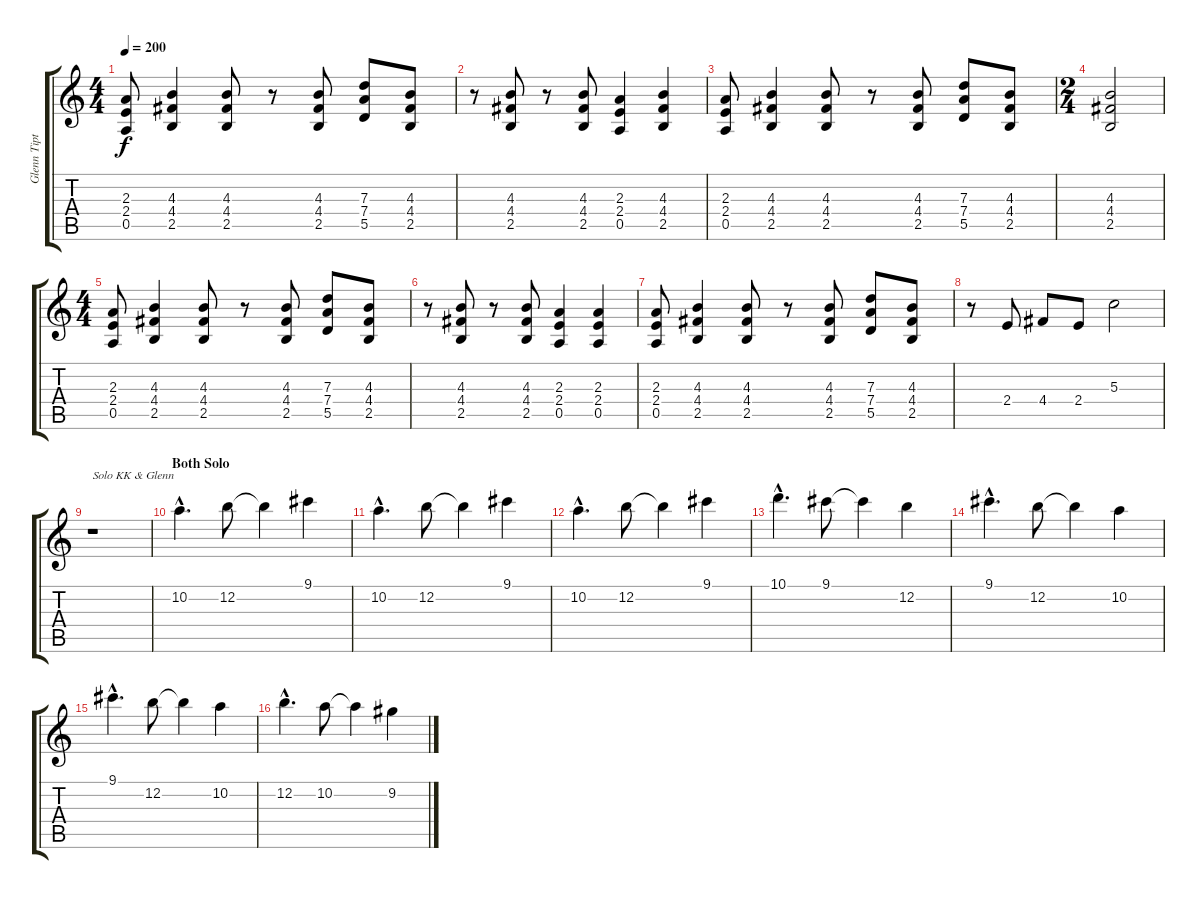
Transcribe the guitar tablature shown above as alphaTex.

\track ("Glenn Tipton" "Glenn Tipt") {instrument distortionguitar}
\staff {score tabs}
\tuning (E4 B3 G3 D3 A2 E2) {hide}
\ts (4 4)
\tempo 200
\clef g2
\ks c
(2.3 2.4 0.5).8{dy f} (4.3 4.4 2.5).4 (4.3 4.4 2.5).8 r.8 (4.3 4.4 2.5).8 (7.3 7.4 5.5).8 (4.3 4.4 2.5).8 |
r.8 (4.3 4.4 2.5).8 r.8 (4.3 4.4 2.5).8 (2.3 2.4 0.5).4 (4.3 4.4 2.5).4 |
(2.3 2.4 0.5).8 (4.3 4.4 2.5).4 (4.3 4.4 2.5).8 r.8 (4.3 4.4 2.5).8 (7.3 7.4 5.5).8 (4.3 4.4 2.5).8 |
\ts (2 4)
(4.3 4.4 2.5).2 |
\ts (4 4)
(2.3 2.4 0.5).8 (4.3 4.4 2.5).4 (4.3 4.4 2.5).8 r.8 (4.3 4.4 2.5).8 (7.3 7.4 5.5).8 (4.3 4.4 2.5).8 |
r.8 (4.3 4.4 2.5).8 r.8 (4.3 4.4 2.5).8 (2.3 2.4 0.5).4 (2.3 2.4 0.5).4 |
(2.3 2.4 0.5).8 (4.3 4.4 2.5).4 (4.3 4.4 2.5).8 r.8 (4.3 4.4 2.5).8 (7.3 7.4 5.5).8 (4.3 4.4 2.5).8 |
r.8 2.4.8 4.4.8 2.4.8 5.3.2 |
r.1{txt "Solo KK & Glenn"} |
\section ("" "Both Solo")
10.2{hac}.4{d} 12.2.8 12.2{t}.4 9.1.4 |
10.2{hac}.4{d} 12.2.8 12.2{t}.4 9.1.4 |
10.2{hac}.4{d} 12.2.8 12.2{t}.4 9.1.4 |
10.1{hac}.4{d} 9.1.8 9.1{t}.4 12.2.4 |
9.1{hac}.4{d} 12.2.8 12.2{t}.4 10.2.4 |
9.1{hac}.4{d} 12.2.8 12.2{t}.4 10.2.4 |
12.2{hac}.4{d} 10.2.8 10.2{t}.4 9.2.4
